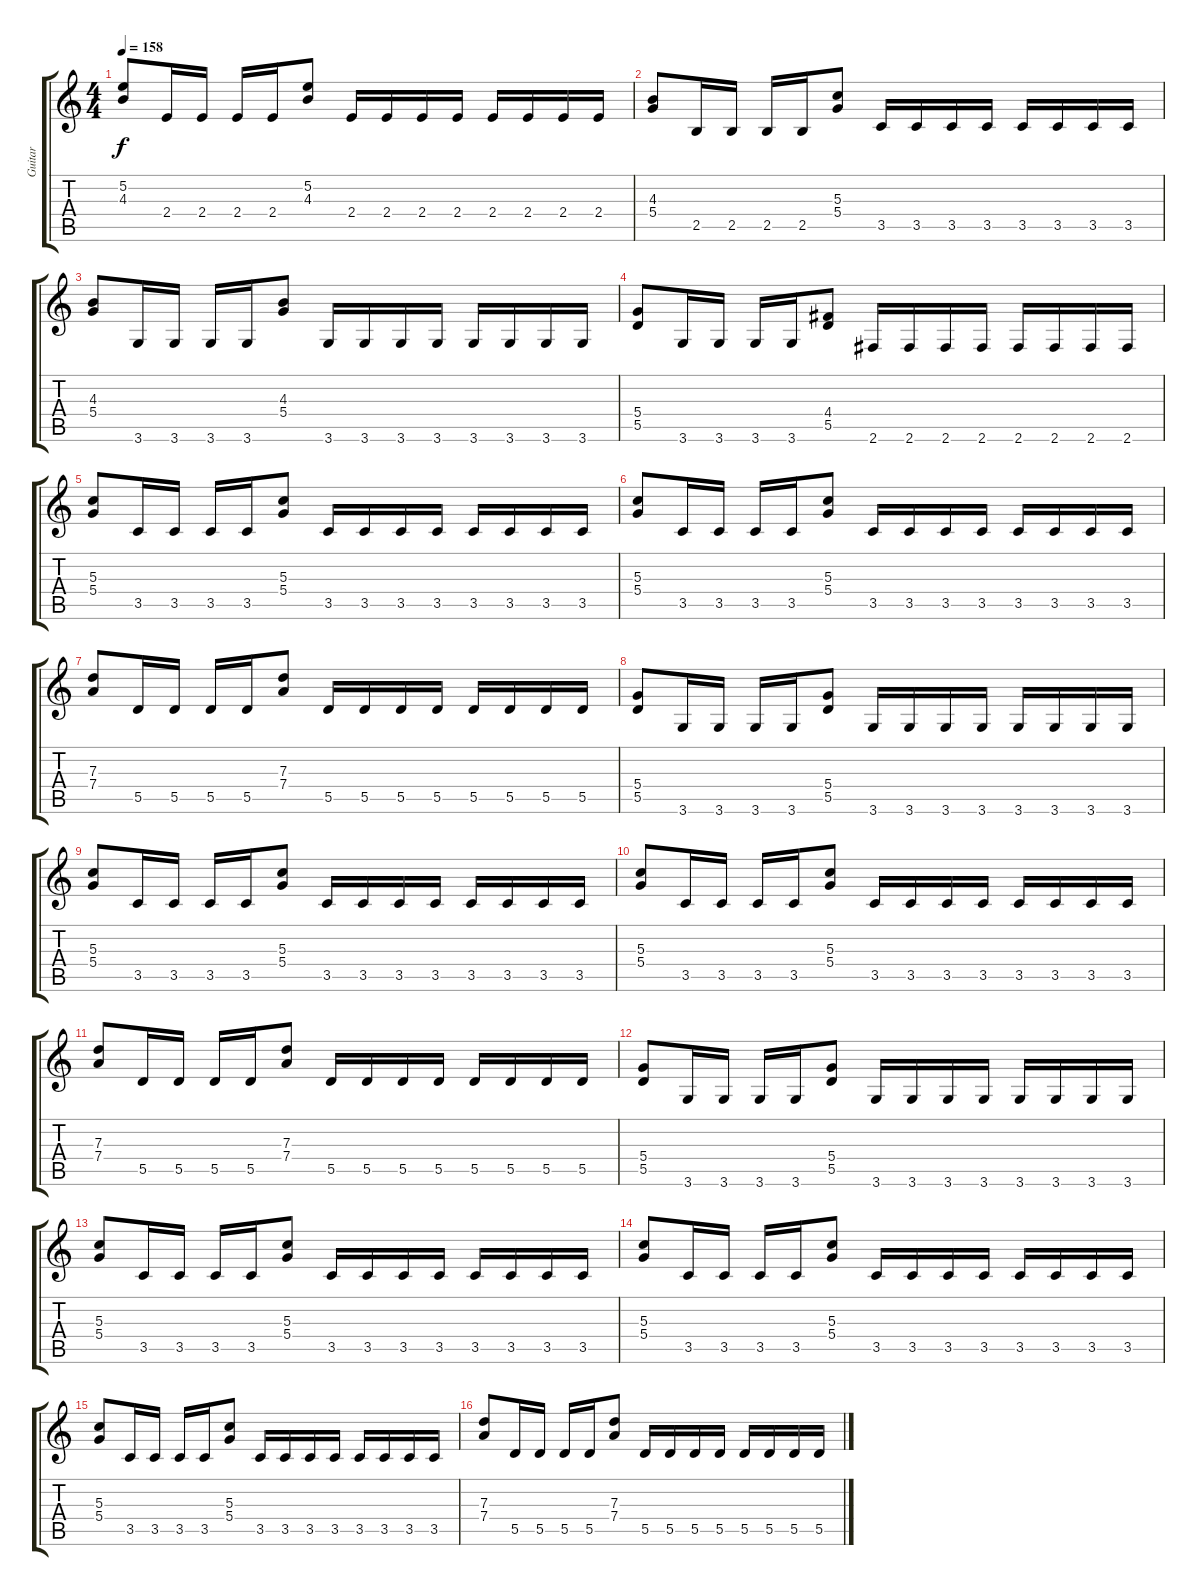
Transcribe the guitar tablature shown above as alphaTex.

\track ("Guitar" "Guitar") {instrument distortionguitar}
\staff {score tabs}
\tuning (E4 B3 G3 D3 A2 E2) {hide}
\ts (4 4)
\tempo 158
\clef g2
\ks c
(5.2 4.3).8{dy f} 2.4.16 2.4.16 2.4.16 2.4.16 (5.2 4.3).8 2.4.16 2.4.16 2.4.16 2.4.16 2.4.16 2.4.16 2.4.16 2.4.16 |
(4.3 5.4).8 2.5.16 2.5.16 2.5.16 2.5.16 (5.3 5.4).8 3.5.16 3.5.16 3.5.16 3.5.16 3.5.16 3.5.16 3.5.16 3.5.16 |
(4.3 5.4).8 3.6.16 3.6.16 3.6.16 3.6.16 (4.3 5.4).8 3.6.16 3.6.16 3.6.16 3.6.16 3.6.16 3.6.16 3.6.16 3.6.16 |
(5.4 5.5).8 3.6.16 3.6.16 3.6.16 3.6.16 (4.4 5.5).8 2.6.16 2.6.16 2.6.16 2.6.16 2.6.16 2.6.16 2.6.16 2.6.16 |
(5.3 5.4).8 3.5.16 3.5.16 3.5.16 3.5.16 (5.3 5.4).8 3.5.16 3.5.16 3.5.16 3.5.16 3.5.16 3.5.16 3.5.16 3.5.16 |
(5.3 5.4).8 3.5.16 3.5.16 3.5.16 3.5.16 (5.3 5.4).8 3.5.16 3.5.16 3.5.16 3.5.16 3.5.16 3.5.16 3.5.16 3.5.16 |
(7.3 7.4).8 5.5.16 5.5.16 5.5.16 5.5.16 (7.3 7.4).8 5.5.16 5.5.16 5.5.16 5.5.16 5.5.16 5.5.16 5.5.16 5.5.16 |
(5.4 5.5).8 3.6.16 3.6.16 3.6.16 3.6.16 (5.4 5.5).8 3.6.16 3.6.16 3.6.16 3.6.16 3.6.16 3.6.16 3.6.16 3.6.16 |
(5.3 5.4).8 3.5.16 3.5.16 3.5.16 3.5.16 (5.3 5.4).8 3.5.16 3.5.16 3.5.16 3.5.16 3.5.16 3.5.16 3.5.16 3.5.16 |
(5.3 5.4).8 3.5.16 3.5.16 3.5.16 3.5.16 (5.3 5.4).8 3.5.16 3.5.16 3.5.16 3.5.16 3.5.16 3.5.16 3.5.16 3.5.16 |
(7.3 7.4).8 5.5.16 5.5.16 5.5.16 5.5.16 (7.3 7.4).8 5.5.16 5.5.16 5.5.16 5.5.16 5.5.16 5.5.16 5.5.16 5.5.16 |
(5.4 5.5).8 3.6.16 3.6.16 3.6.16 3.6.16 (5.4 5.5).8 3.6.16 3.6.16 3.6.16 3.6.16 3.6.16 3.6.16 3.6.16 3.6.16 |
(5.3 5.4).8 3.5.16 3.5.16 3.5.16 3.5.16 (5.3 5.4).8 3.5.16 3.5.16 3.5.16 3.5.16 3.5.16 3.5.16 3.5.16 3.5.16 |
(5.3 5.4).8 3.5.16 3.5.16 3.5.16 3.5.16 (5.3 5.4).8 3.5.16 3.5.16 3.5.16 3.5.16 3.5.16 3.5.16 3.5.16 3.5.16 |
(5.3 5.4).8 3.5.16 3.5.16 3.5.16 3.5.16 (5.3 5.4).8 3.5.16 3.5.16 3.5.16 3.5.16 3.5.16 3.5.16 3.5.16 3.5.16 |
(7.3 7.4).8 5.5.16 5.5.16 5.5.16 5.5.16 (7.3 7.4).8 5.5.16 5.5.16 5.5.16 5.5.16 5.5.16 5.5.16 5.5.16 5.5.16
